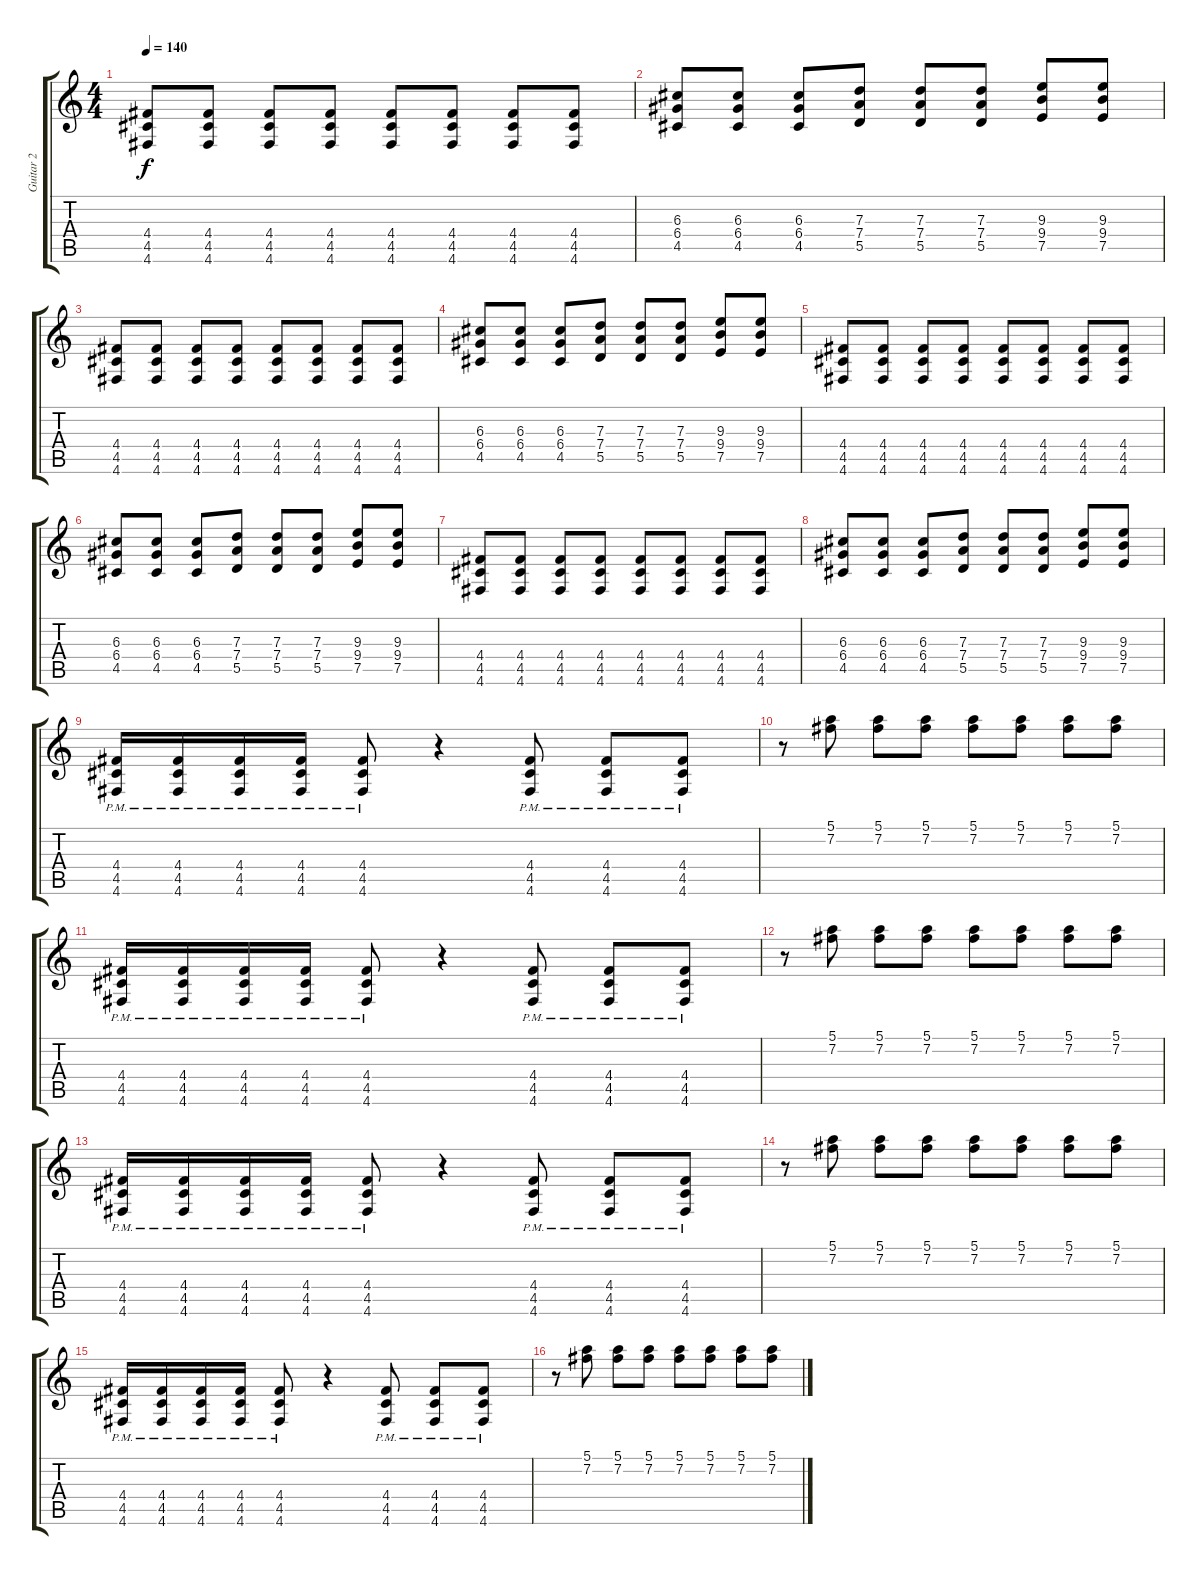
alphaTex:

\track ("Guitar 2" "Guitar 2") {instrument distortionguitar}
\staff {score tabs}
\tuning (E4 B3 G3 D3 A2 D2) {hide}
\ts (4 4)
\tempo 140
\clef g2
\ks c
(4.4 4.5 4.6).8{dy f} (4.4 4.5 4.6).8 (4.4 4.5 4.6).8 (4.4 4.5 4.6).8 (4.4 4.5 4.6).8 (4.4 4.5 4.6).8 (4.4 4.5 4.6).8 (4.4 4.5 4.6).8 |
(6.3 6.4 4.5).8 (6.3 6.4 4.5).8 (6.3 6.4 4.5).8 (7.3 7.4 5.5).8 (7.3 7.4 5.5).8 (7.3 7.4 5.5).8 (9.3 9.4 7.5).8 (9.3 9.4 7.5).8 |
(4.4 4.5 4.6).8 (4.4 4.5 4.6).8 (4.4 4.5 4.6).8 (4.4 4.5 4.6).8 (4.4 4.5 4.6).8 (4.4 4.5 4.6).8 (4.4 4.5 4.6).8 (4.4 4.5 4.6).8 |
(6.3 6.4 4.5).8 (6.3 6.4 4.5).8 (6.3 6.4 4.5).8 (7.3 7.4 5.5).8 (7.3 7.4 5.5).8 (7.3 7.4 5.5).8 (9.3 9.4 7.5).8 (9.3 9.4 7.5).8 |
(4.4 4.5 4.6).8 (4.4 4.5 4.6).8 (4.4 4.5 4.6).8 (4.4 4.5 4.6).8 (4.4 4.5 4.6).8 (4.4 4.5 4.6).8 (4.4 4.5 4.6).8 (4.4 4.5 4.6).8 |
(6.3 6.4 4.5).8 (6.3 6.4 4.5).8 (6.3 6.4 4.5).8 (7.3 7.4 5.5).8 (7.3 7.4 5.5).8 (7.3 7.4 5.5).8 (9.3 9.4 7.5).8 (9.3 9.4 7.5).8 |
(4.4 4.5 4.6).8 (4.4 4.5 4.6).8 (4.4 4.5 4.6).8 (4.4 4.5 4.6).8 (4.4 4.5 4.6).8 (4.4 4.5 4.6).8 (4.4 4.5 4.6).8 (4.4 4.5 4.6).8 |
(6.3 6.4 4.5).8 (6.3 6.4 4.5).8 (6.3 6.4 4.5).8 (7.3 7.4 5.5).8 (7.3 7.4 5.5).8 (7.3 7.4 5.5).8 (9.3 9.4 7.5).8 (9.3 9.4 7.5).8 |
(4.4{pm} 4.5{pm} 4.6{pm}).16 (4.4{pm} 4.5{pm} 4.6{pm}).16 (4.4{pm} 4.5{pm} 4.6{pm}).16 (4.4{pm} 4.5{pm} 4.6{pm}).16 (4.4{pm} 4.5 4.6).8 r.4 (4.4{pm} 4.5 4.6).8 (4.4{pm} 4.5 4.6).8 (4.4{pm} 4.5 4.6).8 |
r.8 (5.1 7.2).8 (5.1 7.2).8 (5.1 7.2).8 (5.1 7.2).8 (5.1 7.2).8 (5.1 7.2).8 (5.1 7.2).8 |
(4.4{pm} 4.5{pm} 4.6{pm}).16 (4.4{pm} 4.5{pm} 4.6{pm}).16 (4.4{pm} 4.5{pm} 4.6{pm}).16 (4.4{pm} 4.5{pm} 4.6{pm}).16 (4.4{pm} 4.5 4.6).8 r.4 (4.4{pm} 4.5 4.6).8 (4.4{pm} 4.5 4.6).8 (4.4{pm} 4.5 4.6).8 |
r.8 (5.1 7.2).8 (5.1 7.2).8 (5.1 7.2).8 (5.1 7.2).8 (5.1 7.2).8 (5.1 7.2).8 (5.1 7.2).8 |
(4.4{pm} 4.5{pm} 4.6{pm}).16 (4.4{pm} 4.5{pm} 4.6{pm}).16 (4.4{pm} 4.5{pm} 4.6{pm}).16 (4.4{pm} 4.5{pm} 4.6{pm}).16 (4.4{pm} 4.5 4.6).8 r.4 (4.4{pm} 4.5 4.6).8 (4.4{pm} 4.5 4.6).8 (4.4{pm} 4.5 4.6).8 |
r.8 (5.1 7.2).8 (5.1 7.2).8 (5.1 7.2).8 (5.1 7.2).8 (5.1 7.2).8 (5.1 7.2).8 (5.1 7.2).8 |
(4.4{pm} 4.5{pm} 4.6{pm}).16 (4.4{pm} 4.5{pm} 4.6{pm}).16 (4.4{pm} 4.5{pm} 4.6{pm}).16 (4.4{pm} 4.5{pm} 4.6{pm}).16 (4.4{pm} 4.5 4.6).8 r.4 (4.4{pm} 4.5 4.6).8 (4.4{pm} 4.5 4.6).8 (4.4{pm} 4.5 4.6).8 |
r.8 (5.1 7.2).8 (5.1 7.2).8 (5.1 7.2).8 (5.1 7.2).8 (5.1 7.2).8 (5.1 7.2).8 (5.1 7.2).8
